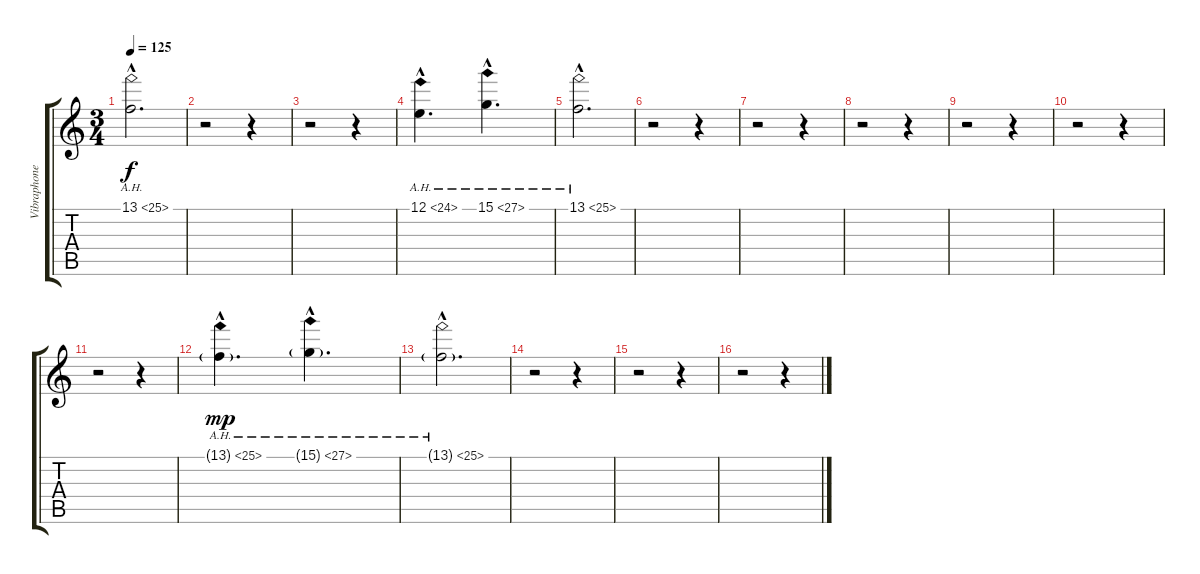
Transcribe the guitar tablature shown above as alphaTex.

\track ("Vibraphone" "Vibraphone") {instrument vibraphone}
\staff {score tabs}
\tuning (E4 B3 G3 D3 A2 E2) {hide}
\ts (3 4)
\tempo 125
\clef g2
\ks c
13.1{ah 12 hac}.2{d dy f} |
r.2 r.4 |
r.2 r.4 |
12.1{ah 12 hac}.4{d} 15.1{ah 12 hac}.4{d} |
13.1{ah 12 hac}.2{d} |
r.2 r.4 |
r.2 r.4 |
r.2 r.4 |
r.2 r.4 |
r.2 r.4 |
r.2 r.4 |
13.1{ah 12 g hac}.4{d dy mp} 15.1{ah 12 g hac}.4{d} |
13.1{ah 12 g hac}.2{d} |
r.2 r.4 |
r.2 r.4 |
r.2 r.4
